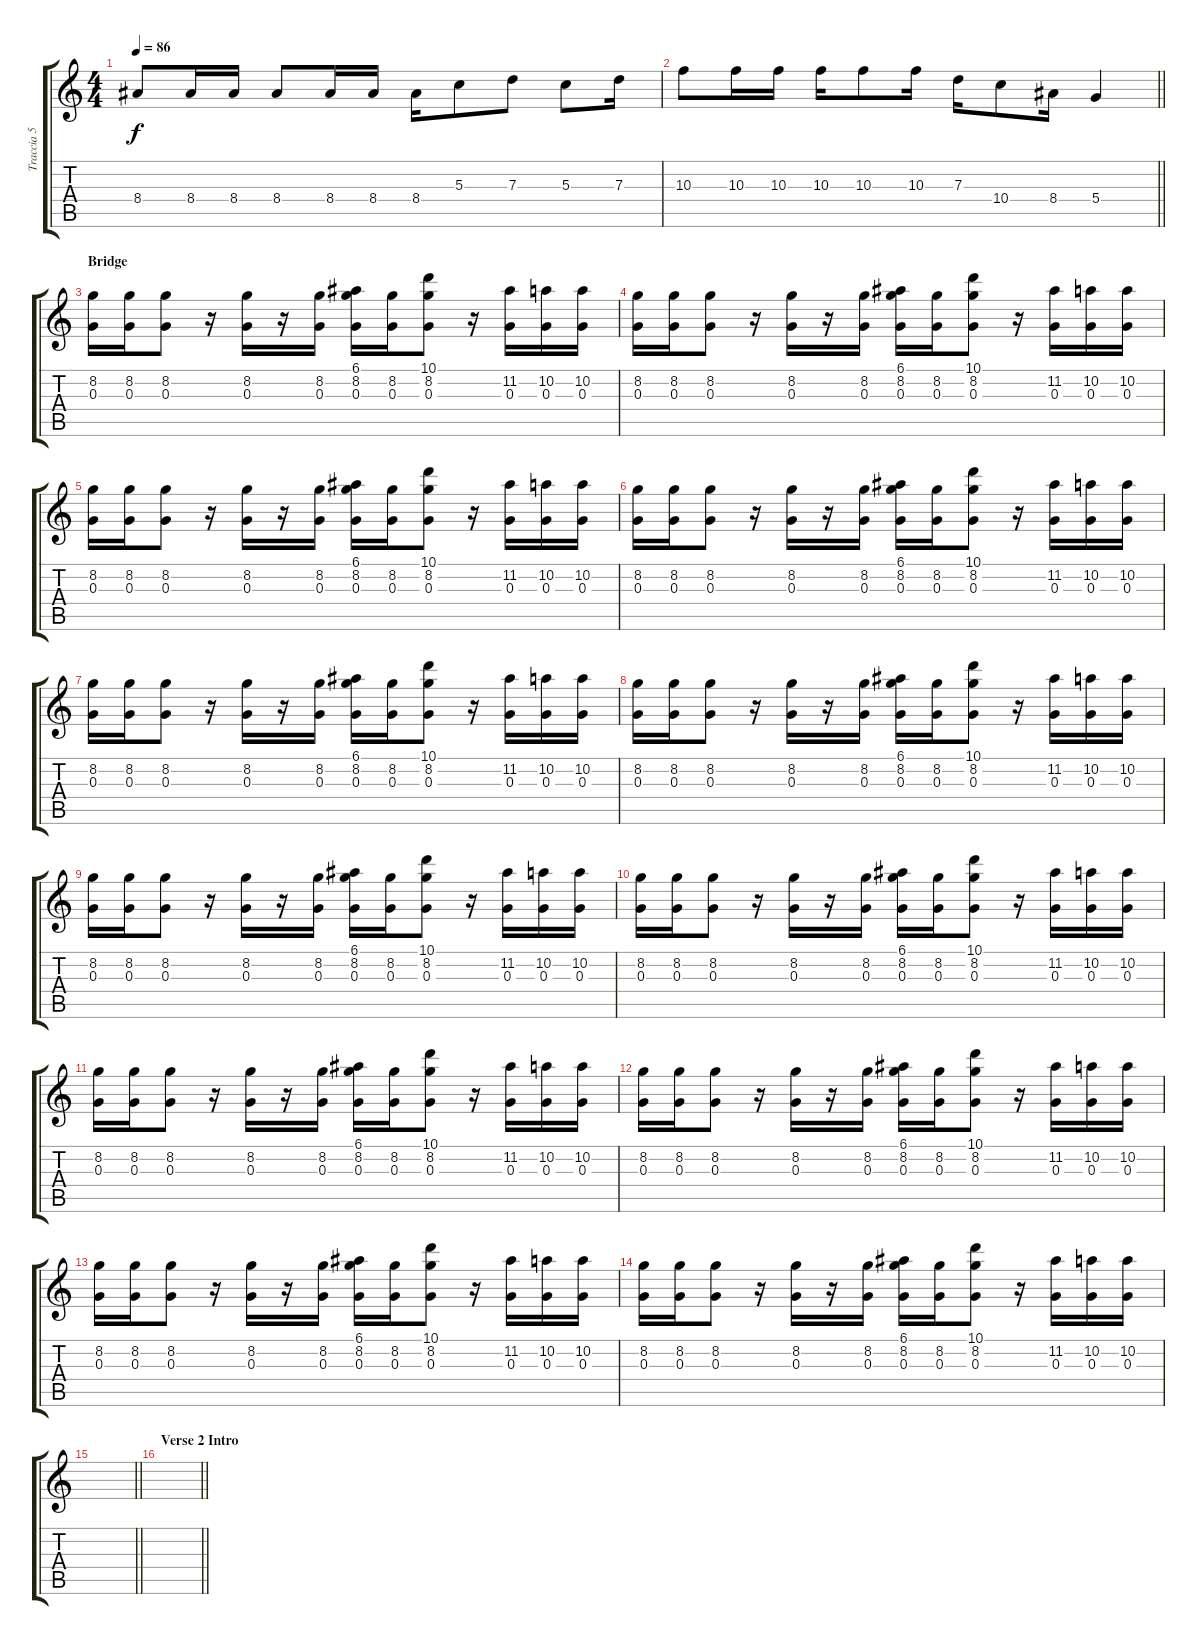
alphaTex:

\track ("Traccia 5" "Traccia 5") {instrument overdrivenguitar}
\staff {score tabs}
\tuning (E4 B3 G3 D3 A2 E2) {hide}
\ts (4 4)
\tempo 86
\clef g2
\ks c
8.4.8{dy f} 8.4.16 8.4.16 8.4.8 8.4.16 8.4.16 8.4.16 5.3.8 7.3.8 5.3.8 7.3.16 |
\barLineRight lightlight
10.3.8 10.3.16 10.3.16 10.3.16 10.3.8 10.3.16 7.3.16 10.4.8 8.4.16 5.4.4 |
\section ("" "Bridge")
(8.2 0.3).16 (8.2 0.3).16 (8.2 0.3).8 r.16 (8.2 0.3).16 r.16 (8.2 0.3).16 (6.1 8.2 0.3).16 (8.2 0.3).16 (10.1 8.2 0.3).8 r.16 (11.2 0.3).16 (10.2 0.3).16 (10.2 0.3).16 |
(8.2 0.3).16 (8.2 0.3).16 (8.2 0.3).8 r.16 (8.2 0.3).16 r.16 (8.2 0.3).16 (6.1 8.2 0.3).16 (8.2 0.3).16 (10.1 8.2 0.3).8 r.16 (11.2 0.3).16 (10.2 0.3).16 (10.2 0.3).16 |
(8.2 0.3).16 (8.2 0.3).16 (8.2 0.3).8 r.16 (8.2 0.3).16 r.16 (8.2 0.3).16 (6.1 8.2 0.3).16 (8.2 0.3).16 (10.1 8.2 0.3).8 r.16 (11.2 0.3).16 (10.2 0.3).16 (10.2 0.3).16 |
(8.2 0.3).16 (8.2 0.3).16 (8.2 0.3).8 r.16 (8.2 0.3).16 r.16 (8.2 0.3).16 (6.1 8.2 0.3).16 (8.2 0.3).16 (10.1 8.2 0.3).8 r.16 (11.2 0.3).16 (10.2 0.3).16 (10.2 0.3).16 |
(8.2 0.3).16 (8.2 0.3).16 (8.2 0.3).8 r.16 (8.2 0.3).16 r.16 (8.2 0.3).16 (6.1 8.2 0.3).16 (8.2 0.3).16 (10.1 8.2 0.3).8 r.16 (11.2 0.3).16 (10.2 0.3).16 (10.2 0.3).16 |
(8.2 0.3).16 (8.2 0.3).16 (8.2 0.3).8 r.16 (8.2 0.3).16 r.16 (8.2 0.3).16 (6.1 8.2 0.3).16 (8.2 0.3).16 (10.1 8.2 0.3).8 r.16 (11.2 0.3).16 (10.2 0.3).16 (10.2 0.3).16 |
(8.2 0.3).16 (8.2 0.3).16 (8.2 0.3).8 r.16 (8.2 0.3).16 r.16 (8.2 0.3).16 (6.1 8.2 0.3).16 (8.2 0.3).16 (10.1 8.2 0.3).8 r.16 (11.2 0.3).16 (10.2 0.3).16 (10.2 0.3).16 |
(8.2 0.3).16 (8.2 0.3).16 (8.2 0.3).8 r.16 (8.2 0.3).16 r.16 (8.2 0.3).16 (6.1 8.2 0.3).16 (8.2 0.3).16 (10.1 8.2 0.3).8 r.16 (11.2 0.3).16 (10.2 0.3).16 (10.2 0.3).16 |
(8.2 0.3).16 (8.2 0.3).16 (8.2 0.3).8 r.16 (8.2 0.3).16 r.16 (8.2 0.3).16 (6.1 8.2 0.3).16 (8.2 0.3).16 (10.1 8.2 0.3).8 r.16 (11.2 0.3).16 (10.2 0.3).16 (10.2 0.3).16 |
(8.2 0.3).16 (8.2 0.3).16 (8.2 0.3).8 r.16 (8.2 0.3).16 r.16 (8.2 0.3).16 (6.1 8.2 0.3).16 (8.2 0.3).16 (10.1 8.2 0.3).8 r.16 (11.2 0.3).16 (10.2 0.3).16 (10.2 0.3).16 |
(8.2 0.3).16 (8.2 0.3).16 (8.2 0.3).8 r.16 (8.2 0.3).16 r.16 (8.2 0.3).16 (6.1 8.2 0.3).16 (8.2 0.3).16 (10.1 8.2 0.3).8 r.16 (11.2 0.3).16 (10.2 0.3).16 (10.2 0.3).16 |
(8.2 0.3).16 (8.2 0.3).16 (8.2 0.3).8 r.16 (8.2 0.3).16 r.16 (8.2 0.3).16 (6.1 8.2 0.3).16 (8.2 0.3).16 (10.1 8.2 0.3).8 r.16 (11.2 0.3).16 (10.2 0.3).16 (10.2 0.3).16 |
\barLineRight lightlight
|
\section ("" "Verse 2 Intro")
\barLineRight lightlight
